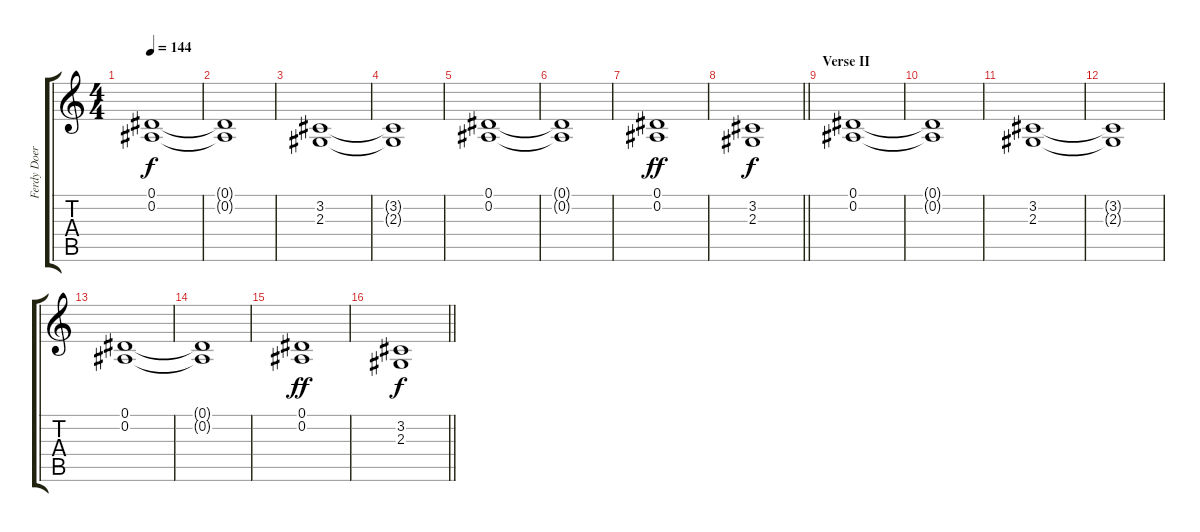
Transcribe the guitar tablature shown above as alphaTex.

\track ("Ferdy Doernberg" "Ferdy Doer") {instrument fx7echoes}
\staff {score tabs}
\tuning (Eb4 Bb3 Gb3 Db3 Ab2 Eb2) {hide}
\ts (4 4)
\tempo 144
\clef g2
\ks c
(0.1 0.2).1{dy f} |
(0.1{t} 0.2{t}).1 |
(3.2 2.3).1 |
(3.2{t} 2.3{t}).1 |
(0.1 0.2).1 |
(0.1{t} 0.2{t}).1 |
(0.1 0.2).1{dy ff} |
\barLineRight lightlight
(3.2 2.3).1{dy f} |
\section ("" "Verse II")
(0.1 0.2).1 |
(0.1{t} 0.2{t}).1 |
(3.2 2.3).1 |
(3.2{t} 2.3{t}).1 |
(0.1 0.2).1 |
(0.1{t} 0.2{t}).1 |
(0.1 0.2).1{dy ff} |
\barLineRight lightlight
(3.2 2.3).1{dy f}
